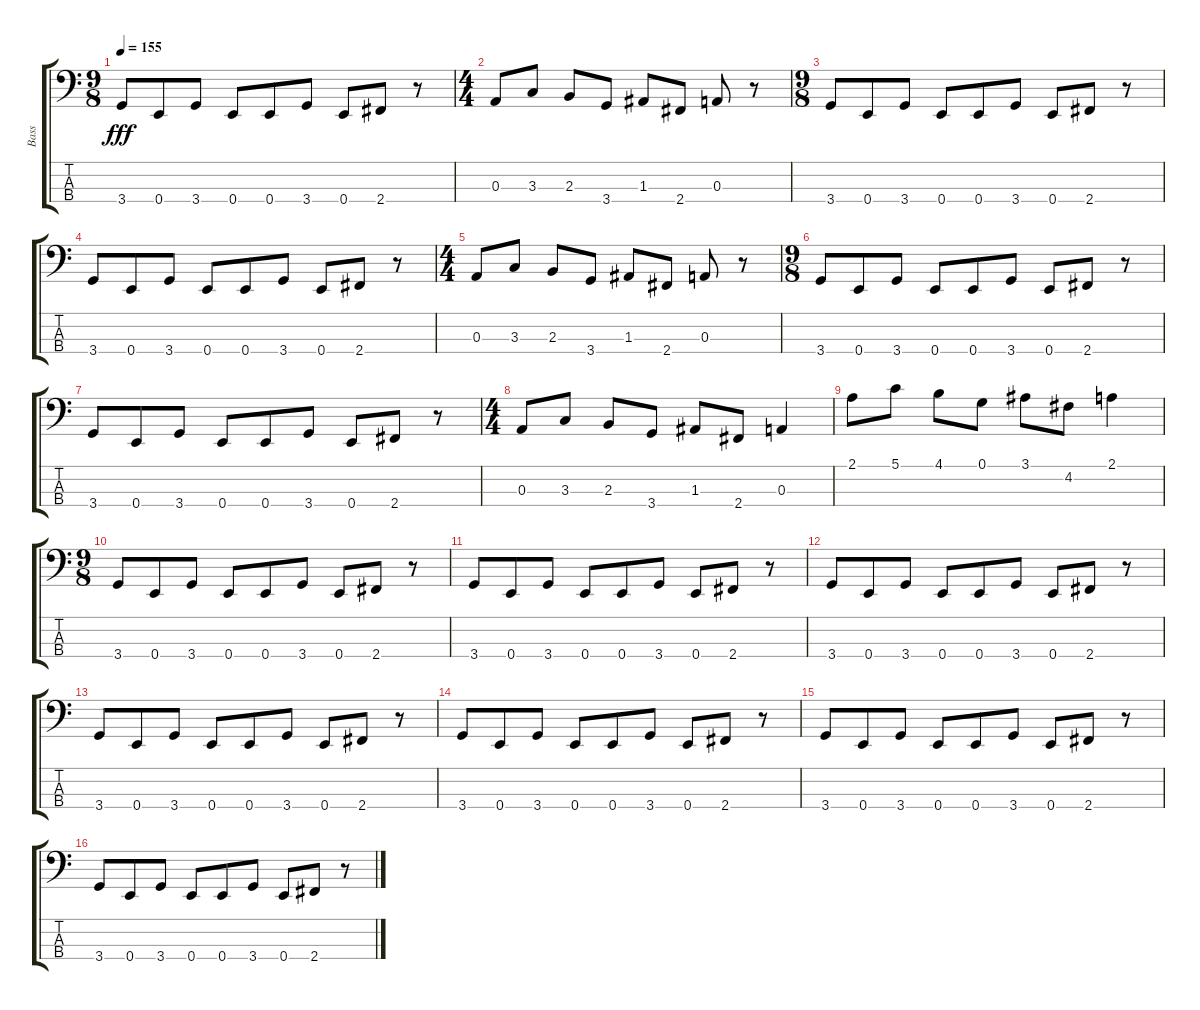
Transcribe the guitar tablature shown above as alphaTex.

\track ("Bass" "Bass") {instrument electricbassfinger}
\staff {score tabs}
\tuning (G2 D2 A1 E1) {hide}
\ts (9 8)
\tempo 155
\clef f4
\ks c
3.4.8{dy fff} 0.4.8 3.4.8 0.4.8 0.4.8 3.4.8 0.4.8 2.4.8 r.8 |
\ts (4 4)
0.3.8 3.3.8 2.3.8 3.4.8 1.3.8 2.4.8 0.3.8 r.8 |
\ts (9 8)
3.4.8 0.4.8 3.4.8 0.4.8 0.4.8 3.4.8 0.4.8 2.4.8 r.8 |
3.4.8 0.4.8 3.4.8 0.4.8 0.4.8 3.4.8 0.4.8 2.4.8 r.8 |
\ts (4 4)
0.3.8 3.3.8 2.3.8 3.4.8 1.3.8 2.4.8 0.3.8 r.8 |
\ts (9 8)
3.4.8 0.4.8 3.4.8 0.4.8 0.4.8 3.4.8 0.4.8 2.4.8 r.8 |
3.4.8 0.4.8 3.4.8 0.4.8 0.4.8 3.4.8 0.4.8 2.4.8 r.8 |
\ts (4 4)
0.3.8 3.3.8 2.3.8 3.4.8 1.3.8 2.4.8 0.3.4 |
2.1.8 5.1.8 4.1.8 0.1.8 3.1.8 4.2.8 2.1.4 |
\ts (9 8)
3.4.8 0.4.8 3.4.8 0.4.8 0.4.8 3.4.8 0.4.8 2.4.8 r.8 |
3.4.8 0.4.8 3.4.8 0.4.8 0.4.8 3.4.8 0.4.8 2.4.8 r.8 |
3.4.8 0.4.8 3.4.8 0.4.8 0.4.8 3.4.8 0.4.8 2.4.8 r.8 |
3.4.8 0.4.8 3.4.8 0.4.8 0.4.8 3.4.8 0.4.8 2.4.8 r.8 |
3.4.8 0.4.8 3.4.8 0.4.8 0.4.8 3.4.8 0.4.8 2.4.8 r.8 |
3.4.8 0.4.8 3.4.8 0.4.8 0.4.8 3.4.8 0.4.8 2.4.8 r.8 |
3.4.8 0.4.8 3.4.8 0.4.8 0.4.8 3.4.8 0.4.8 2.4.8 r.8
